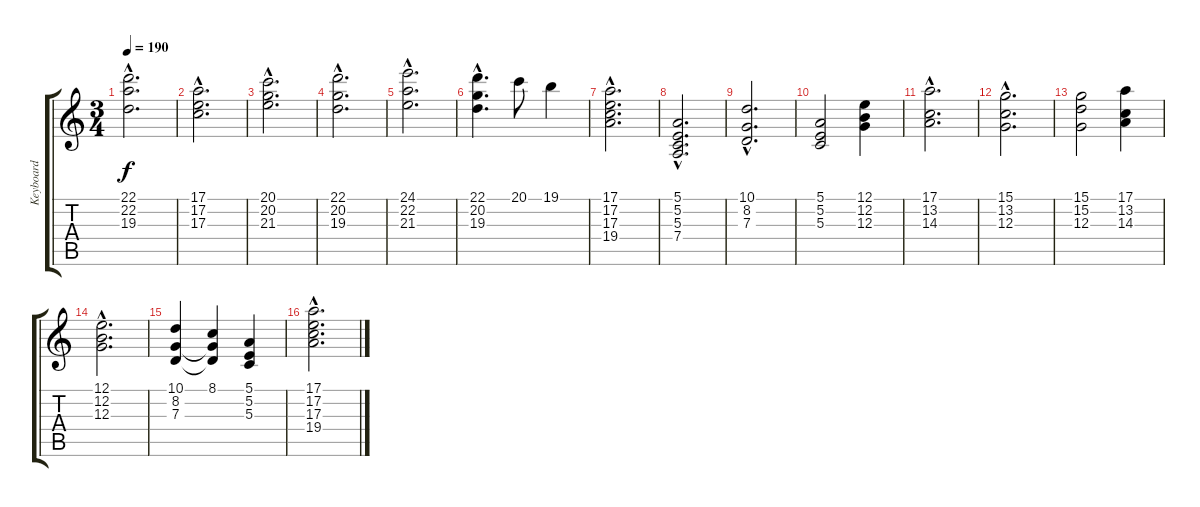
\track ("Keyboard" "Keyboard") {instrument stringensemble1}
\staff {score tabs}
\tuning (E4 B3 G3 D3 A2 E2) {hide}
\ts (3 4)
\tempo 190
\clef g2
\ks c
(22.1{hac} 22.2{hac} 19.3{hac}).2{d dy f} |
(17.1{hac} 17.2{hac} 17.3{hac}).2{d} |
(20.1{hac} 20.2{hac} 21.3{hac}).2{d} |
(22.1{hac} 20.2{hac} 19.3{hac}).2{d} |
(24.1{hac} 22.2{hac} 21.3{hac}).2{d} |
(22.1{hac} 20.2{hac} 19.3{hac}).4{d} 20.1.8 19.1.4 |
(17.1{hac} 17.2{hac} 17.3{hac} 19.4{hac}).2{d} |
(5.1{hac} 5.2{hac} 5.3{hac} 7.4{hac}).2{d} |
(10.1{hac} 8.2{hac} 7.3{hac}).2{d} |
(5.1 5.2 5.3).2 (12.1 12.2 12.3).4 |
(17.1{hac} 13.2{hac} 14.3{hac}).2{d} |
(15.1{hac} 13.2{hac} 12.3{hac}).2{d} |
(15.1 15.2 12.3).2 (17.1 13.2 14.3).4 |
(12.1{hac} 12.2{hac} 12.3{hac}).2{d} |
(10.1 8.2 7.3).4 (8.1 8.2{t} 7.3{t}).4 (5.1 5.2 5.3).4 |
(17.1{hac} 17.2{hac} 17.3{hac} 19.4{hac}).2{d}
